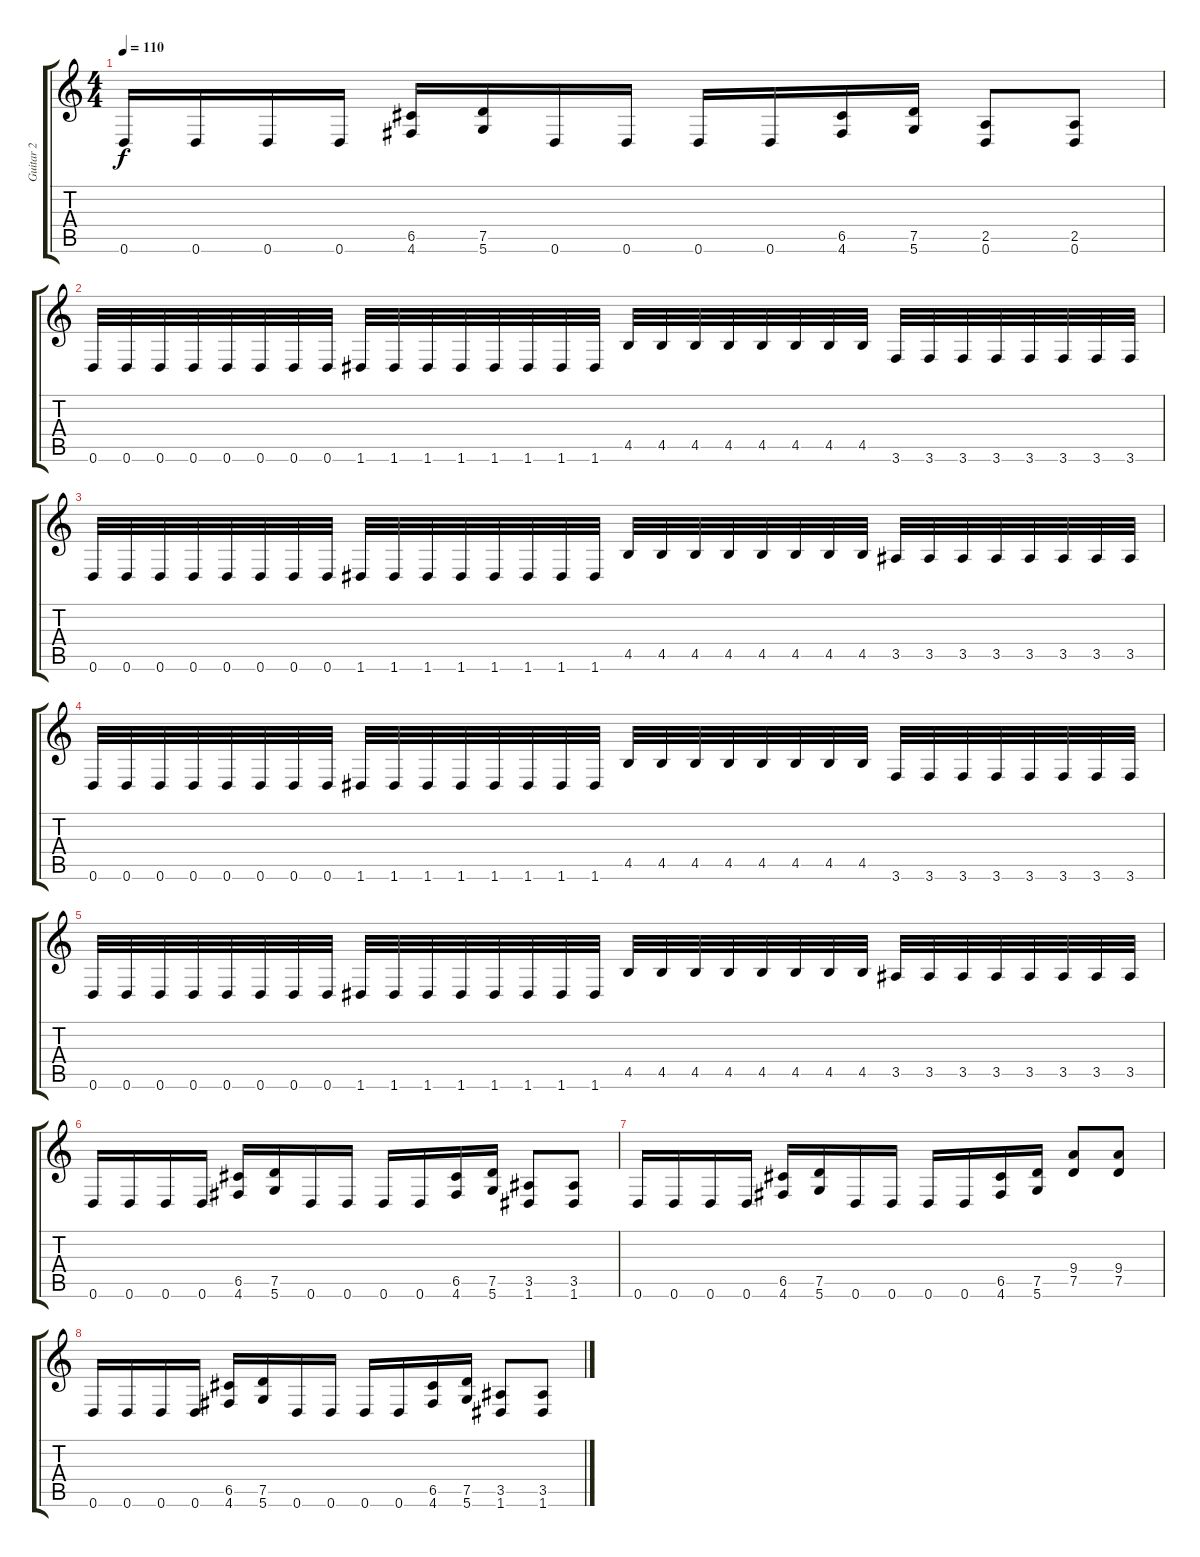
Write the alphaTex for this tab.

\track ("Guitar 2" "Guitar 2") {instrument overdrivenguitar}
\staff {score tabs}
\tuning (D4 A3 F3 C3 G2 D2) {hide}
\ts (4 4)
\tempo 110
\clef g2
\ks c
0.6.16{dy f} 0.6.16 0.6.16 0.6.16 (6.5 4.6).16 (7.5 5.6).16 0.6.16 0.6.16 0.6.16 0.6.16 (6.5 4.6).16 (7.5 5.6).16 (2.5 0.6).8 (2.5 0.6).8 |
0.6.32 0.6.32 0.6.32 0.6.32 0.6.32 0.6.32 0.6.32 0.6.32 1.6.32 1.6.32 1.6.32 1.6.32 1.6.32 1.6.32 1.6.32 1.6.32 4.5.32 4.5.32 4.5.32 4.5.32 4.5.32 4.5.32 4.5.32 4.5.32 3.6.32 3.6.32 3.6.32 3.6.32 3.6.32 3.6.32 3.6.32 3.6.32 |
0.6.32 0.6.32 0.6.32 0.6.32 0.6.32 0.6.32 0.6.32 0.6.32 1.6.32 1.6.32 1.6.32 1.6.32 1.6.32 1.6.32 1.6.32 1.6.32 4.5.32 4.5.32 4.5.32 4.5.32 4.5.32 4.5.32 4.5.32 4.5.32 3.5.32 3.5.32 3.5.32 3.5.32 3.5.32 3.5.32 3.5.32 3.5.32 |
0.6.32 0.6.32 0.6.32 0.6.32 0.6.32 0.6.32 0.6.32 0.6.32 1.6.32 1.6.32 1.6.32 1.6.32 1.6.32 1.6.32 1.6.32 1.6.32 4.5.32 4.5.32 4.5.32 4.5.32 4.5.32 4.5.32 4.5.32 4.5.32 3.6.32 3.6.32 3.6.32 3.6.32 3.6.32 3.6.32 3.6.32 3.6.32 |
0.6.32 0.6.32 0.6.32 0.6.32 0.6.32 0.6.32 0.6.32 0.6.32 1.6.32 1.6.32 1.6.32 1.6.32 1.6.32 1.6.32 1.6.32 1.6.32 4.5.32 4.5.32 4.5.32 4.5.32 4.5.32 4.5.32 4.5.32 4.5.32 3.5.32 3.5.32 3.5.32 3.5.32 3.5.32 3.5.32 3.5.32 3.5.32 |
0.6.16 0.6.16 0.6.16 0.6.16 (6.5 4.6).16 (7.5 5.6).16 0.6.16 0.6.16 0.6.16 0.6.16 (6.5 4.6).16 (7.5 5.6).16 (3.5 1.6).8 (3.5 1.6).8 |
0.6.16 0.6.16 0.6.16 0.6.16 (6.5 4.6).16 (7.5 5.6).16 0.6.16 0.6.16 0.6.16 0.6.16 (6.5 4.6).16 (7.5 5.6).16 (9.4 7.5).8 (9.4 7.5).8 |
0.6.16 0.6.16 0.6.16 0.6.16 (6.5 4.6).16 (7.5 5.6).16 0.6.16 0.6.16 0.6.16 0.6.16 (6.5 4.6).16 (7.5 5.6).16 (3.5 1.6).8 (3.5 1.6).8
